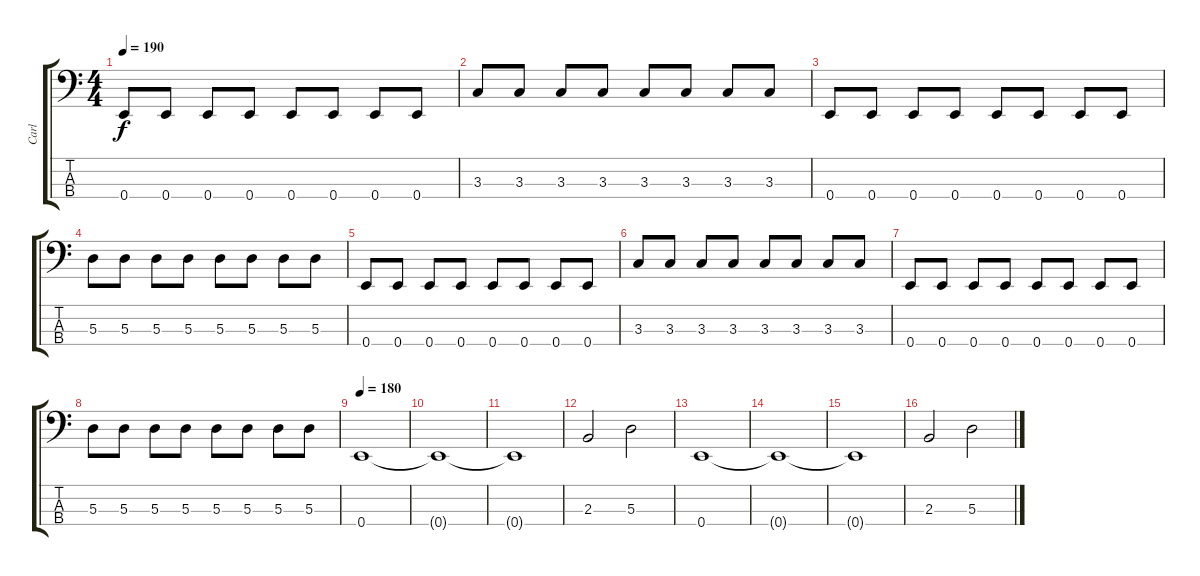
\track ("Carl" "Carl") {instrument fretlessbass}
\staff {score tabs}
\tuning (G2 D2 A1 E1) {hide}
\ts (4 4)
\tempo 190
\clef f4
\ks c
0.4.8{dy f} 0.4.8 0.4.8 0.4.8 0.4.8 0.4.8 0.4.8 0.4.8 |
3.3.8 3.3.8 3.3.8 3.3.8 3.3.8 3.3.8 3.3.8 3.3.8 |
0.4.8 0.4.8 0.4.8 0.4.8 0.4.8 0.4.8 0.4.8 0.4.8 |
5.3.8 5.3.8 5.3.8 5.3.8 5.3.8 5.3.8 5.3.8 5.3.8 |
0.4.8 0.4.8 0.4.8 0.4.8 0.4.8 0.4.8 0.4.8 0.4.8 |
3.3.8 3.3.8 3.3.8 3.3.8 3.3.8 3.3.8 3.3.8 3.3.8 |
0.4.8 0.4.8 0.4.8 0.4.8 0.4.8 0.4.8 0.4.8 0.4.8 |
5.3.8 5.3.8 5.3.8 5.3.8 5.3.8 5.3.8 5.3.8 5.3.8 |
\tempo 180
0.4.1 |
0.4{t}.1 |
0.4{t}.1 |
2.3.2 5.3.2 |
0.4.1 |
0.4{t}.1 |
0.4{t}.1 |
2.3.2 5.3.2
